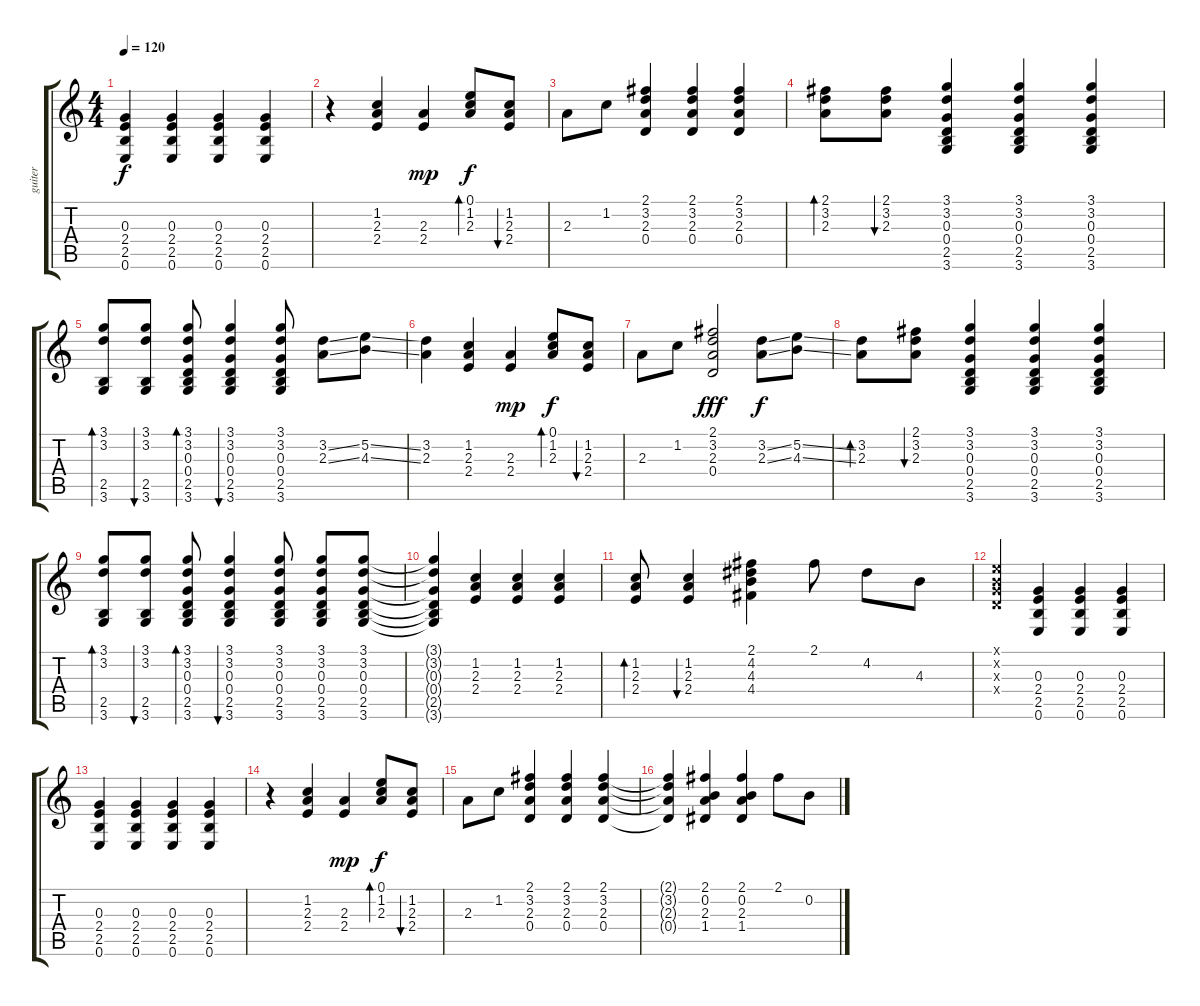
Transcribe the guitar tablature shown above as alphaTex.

\track ("guiter" "guiter") {instrument acousticguitarsteel}
\staff {score tabs}
\tuning (E4 B3 G3 D3 A2 E2) {hide}
\ts (4 4)
\tempo 120
\clef g2
\ks c
(0.3 2.4 2.5 0.6).4{dy f} (0.3 2.4 2.5 0.6).4 (0.3 2.4 2.5 0.6).4 (0.3 2.4 2.5 0.6).4 |
r.4 (1.2 2.3 2.4).4 (2.3 2.4).4{dy mp} (0.1 1.2 2.3).8{bd 120 dy f} (1.2 2.3 2.4).8{bu 120} |
2.3.8 1.2.8 (2.1 3.2 2.3 0.4).4 (2.1 3.2 2.3 0.4).4 (2.1 3.2 2.3 0.4).4 |
(2.1 3.2 2.3).8{bd 60} (2.1 3.2 2.3).8{bu 60} (3.1 3.2 0.3 0.4 2.5 3.6).4 (3.1 3.2 0.3 0.4 2.5 3.6).4 (3.1 3.2 0.3 0.4 2.5 3.6).4 |
(3.1 3.2 2.5 3.6).8{bd 60} (3.1 3.2 2.5 3.6).8{bu 60} (3.1 3.2 0.3 0.4 2.5 3.6).8{bd 60} (3.1 3.2 0.3 0.4 2.5 3.6).4{bu 60} (3.1 3.2 0.3 0.4 2.5 3.6).8 (3.2{ss} 2.3{ss}).8 (5.2{ss} 4.3{ss}).8 |
(3.2 2.3).4 (1.2 2.3 2.4).4 (2.3 2.4).4{dy mp} (0.1 1.2 2.3).8{bd 120 dy f} (1.2 2.3 2.4).8{bu 120} |
2.3.8 1.2.8 (2.1 3.2 2.3 0.4).2{dy fff} (3.2{ss} 2.3{ss}).8{dy f} (5.2{ss} 4.3{ss}).8 |
(3.2 2.3).8{bd 60} (2.1 3.2 2.3).8{bu 60} (3.1 3.2 0.3 0.4 2.5 3.6).4 (3.1 3.2 0.3 0.4 2.5 3.6).4 (3.1 3.2 0.3 0.4 2.5 3.6).4 |
(3.1 3.2 2.5 3.6).8{bd 60} (3.1 3.2 2.5 3.6).8{bu 60} (3.1 3.2 0.3 0.4 2.5 3.6).8{bd 60} (3.1 3.2 0.3 0.4 2.5 3.6).4{bu 60} (3.1 3.2 0.3 0.4 2.5 3.6).8 (3.1 3.2 0.3 0.4 2.5 3.6).8 (3.1 3.2 0.3 0.4 2.5 3.6).8 |
(3.1{t} 3.2{t} 0.3{t} 0.4{t} 2.5{t} 3.6{t}).4 (1.2 2.3 2.4).4 (1.2 2.3 2.4).4 (1.2 2.3 2.4).4 |
(1.2 2.3 2.4).8{bd 60} (1.2 2.3 2.4).4{bu 60} (2.1 4.2 4.3 4.4).4 2.1.8 4.2.8 4.3.8 |
(0.1{x} 0.2{x} 0.3{x} 0.4{x}).4 (0.3 2.4 2.5 0.6).4 (0.3 2.4 2.5 0.6).4 (0.3 2.4 2.5 0.6).4 |
(0.3 2.4 2.5 0.6).4 (0.3 2.4 2.5 0.6).4 (0.3 2.4 2.5 0.6).4 (0.3 2.4 2.5 0.6).4 |
r.4 (1.2 2.3 2.4).4 (2.3 2.4).4{dy mp} (0.1 1.2 2.3).8{bd 120 dy f} (1.2 2.3 2.4).8{bu 120} |
2.3.8 1.2.8 (2.1 3.2 2.3 0.4).4 (2.1 3.2 2.3 0.4).4 (2.1 3.2 2.3 0.4).4 |
(2.1{t} 3.2{t} 2.3{t} 0.4{t}).4 (2.1 0.2 2.3 1.4).4 (2.1 0.2 2.3 1.4).4 2.1.8 0.2.8
